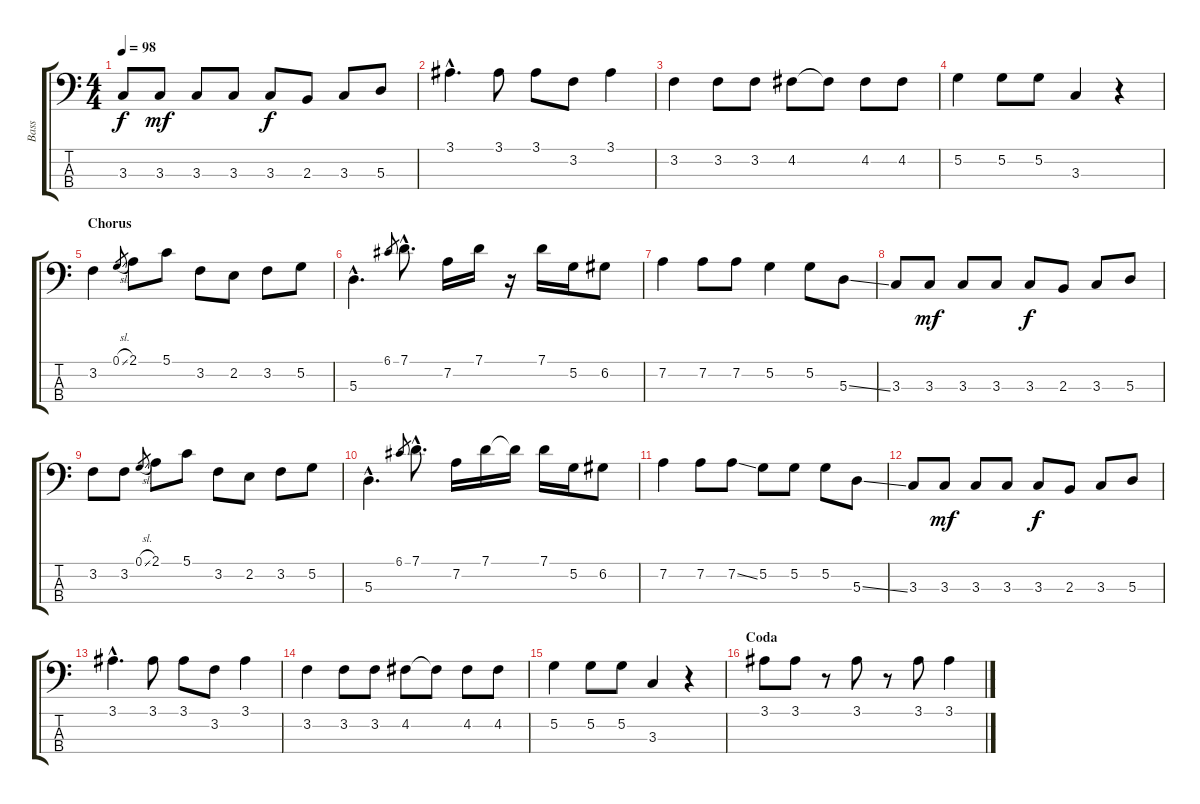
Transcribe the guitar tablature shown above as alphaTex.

\track ("Bass" "Bass") {instrument electricbassfinger}
\staff {score tabs}
\tuning (G2 D2 A1 E1) {hide}
\ts (4 4)
\tempo 98
\clef f4
\ks c
3.3.8{dy f} 3.3.8{dy mf} 3.3.8 3.3.8 3.3.8{dy f} 2.3.8 3.3.8 5.3.8 |
3.1{hac}.4{d} 3.1.8 3.1.8 3.2.8 3.1.4 |
3.2.4 3.2.8 3.2.8 4.2.8 4.2{t}.8 4.2.8 4.2.8 |
5.2.4 5.2.8 5.2.8 3.3.4 r.4 |
\section ("" "Chorus")
3.2.4 0.1{sl}.8{gr} 2.1.8 5.1.8 3.2.8 2.2.8 3.2.8 5.2.8 |
5.3{hac}.4{d} 6.1.8{gr} 7.1{hac}.8{d} 7.2.16 7.1.16 r.16 7.1.16 5.2.16 6.2.8 |
7.2.4 7.2.8 7.2.8 5.2.4 5.2.8 5.3{ss}.8 |
3.3.8 3.3.8{dy mf} 3.3.8 3.3.8 3.3.8{dy f} 2.3.8 3.3.8 5.3.8 |
3.2.8 3.2.8 0.1{sl}.8{gr} 2.1.8 5.1.8 3.2.8 2.2.8 3.2.8 5.2.8 |
5.3{hac}.4{d} 6.1.8{gr} 7.1{hac}.8{d} 7.2.16 7.1.16 7.1{t}.16 7.1.16 5.2.16 6.2.8 |
7.2.4 7.2.8 7.2{ss}.8 5.2.8 5.2.8 5.2.8 5.3{ss}.8 |
3.3.8 3.3.8{dy mf} 3.3.8 3.3.8 3.3.8{dy f} 2.3.8 3.3.8 5.3.8 |
3.1{hac}.4{d} 3.1.8 3.1.8 3.2.8 3.1.4 |
3.2.4 3.2.8 3.2.8 4.2.8 4.2{t}.8 4.2.8 4.2.8 |
5.2.4 5.2.8 5.2.8 3.3.4 r.4 |
\section ("" "Coda")
3.1.8 3.1.8 r.8 3.1.8 r.8 3.1.8 3.1.4
